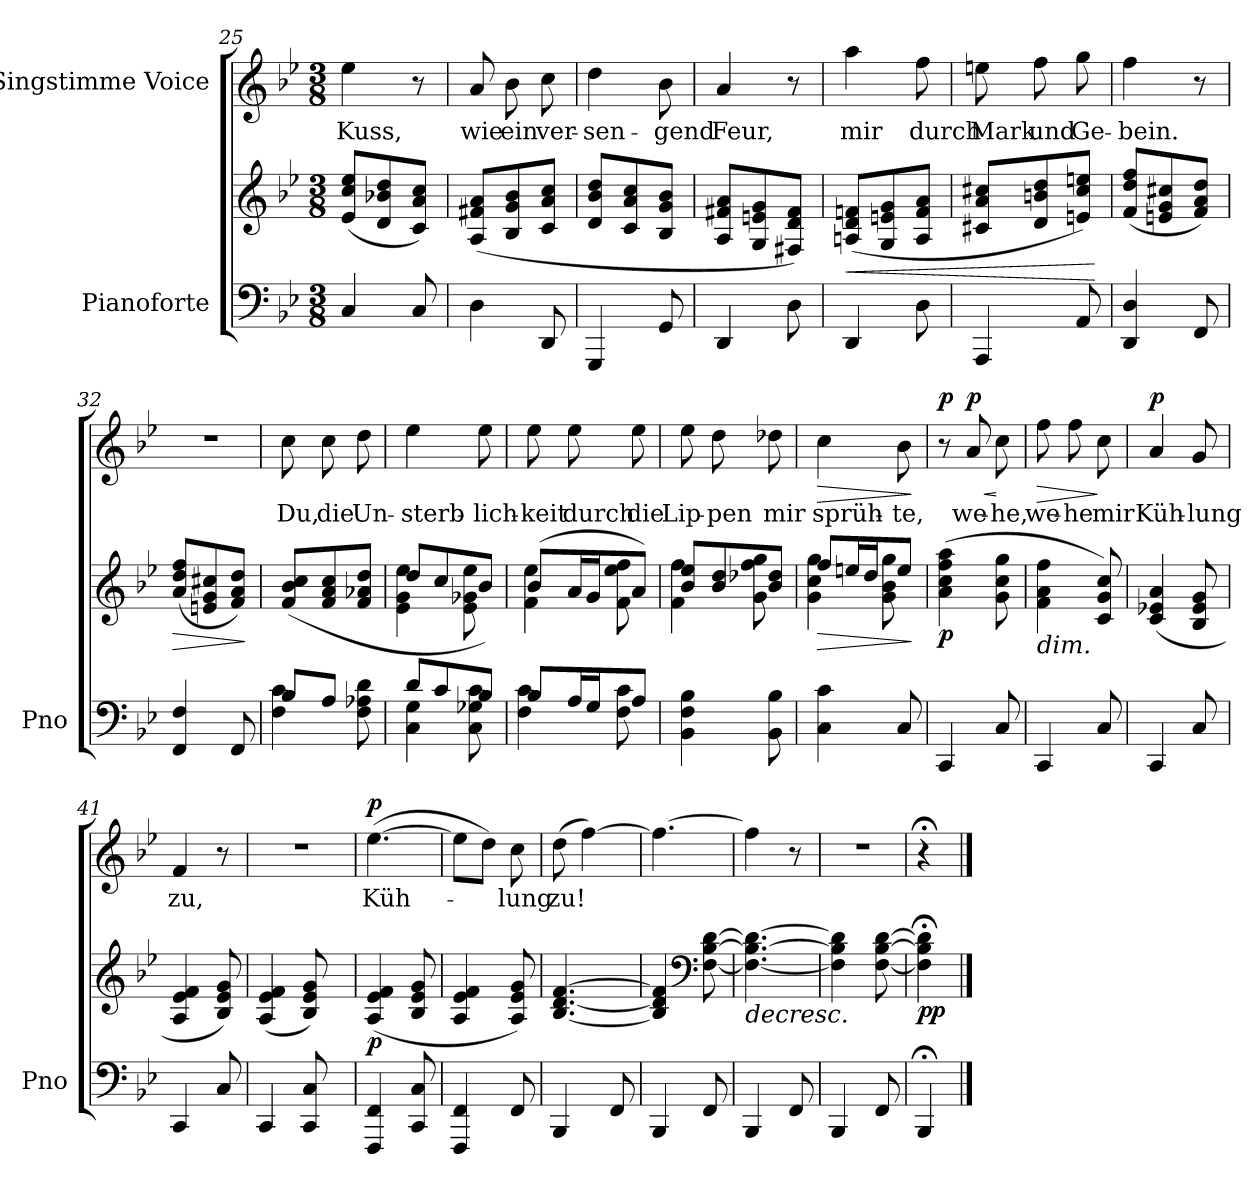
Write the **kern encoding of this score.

**kern	**kern	**dynam	**kern	**text	**dynam
*part2	*part2	*part2	*part1	*part1	*part1
*staff3	*staff2	*staff2/3	*staff1	*staff1	*staff1
*I"Pianoforte	*	*	*I"Singstimme Voice	*	*
*I'Pno	*	*	*	*	*
*clefF4	*clefG2	*	*clefG2	*	*
*k[b-e-]	*k[b-e-]	*	*k[b-e-]	*	*
*M3/8	*M3/8	*	*M3/8	*	*
=25	=25	=25	=25	=25	=25
!	!	!	!	!LO:LY:b	!
4C/	(<8e-/ 8cc/ 8ee-/L	.	4ee-\	Kuss,	.
.	8d/ 8b-X/ 8dd/	.	.	.	.
8C/	8c/ 8a/ 8cc/J)	.	8r	.	.
=26	=26	=26	=26	=26	=26
!	!	!	!	!LO:LY:b	!
4D\	(>8A/ 8f#X/ 8a/L	.	8a/	wie	.
!	!	!	!	!LO:LY:b	!
.	8B-/ 8g/ 8b-/	.	8b-\	ein	.
!	!	!	!	!LO:LY:b	!
8DD/	8c/ 8a/ 8cc/J	.	8cc\	ver-	.
=27	=27	=27	=27	=27	=27
!	!	!	!	!LO:LY:b	!
4GGG/	8d/ 8b-/ 8dd/L	.	4dd\	-sen-	.
.	8c/ 8a/ 8cc/	.	.	.	.
!	!	!	!	!LO:LY:b	!
8GG/	8B-/ 8g/ 8b-/J	.	8b-\	-gend	.
=28	=28	=28	=28	=28	=28
!	!	!	!	!LO:LY:b	!
4DD/	8A/ 8f#X/ 8a/L	.	4a/	Feur,	.
.	8G/ 8en/ 8g/	.	.	.	.
8D\	8F#X/ 8d/ 8f#/J)	.	8r	.	.
!!LO:LB:g=z
=29	=29	=29	=29	=29	=29
!	!	!LO:HP:b	!	!LO:LY:b	!
4DD/	(>8An/ 8d/ 8fn/L	<	4aa\	mir	.
.	8G/ 8en/ 8g/	.	.	.	.
!	!	!	!	!LO:LY:b	!
8D\	8A/ 8f/ 8a/J	.	8ff\	durch	.
=30	=30	=30	=30	=30	=30
!	!	!	!	!LO:LY:b	!
4AAA/	8c#X/ 8a/ 8cc#X/L	.	8een\	Mark	.
!	!	!	!	!LO:LY:b	!
.	8d/ 8bn/ 8dd/	.	8ff\	und	.
!	!	!	!	!LO:LY:b	!
8AA/	8en/ 8cc#/ 8een/J)	.	8gg\	Ge-	.
.	.	[	.	.	.
=31	=31	=31	=31	=31	=31
!	!	!	!	!LO:LY:b	!
4DD/ 4D/	(<8f/ 8dd/ 8ff/L	.	4ff\	-bein.	.
.	8en/ 8g/ 8cc#X/	.	.	.	.
8FF/	8f/ 8a/ 8dd/J)	.	8r	.	.
=32	=32	=32	=32	=32	=32
!	!	!LO:HP:b	!	!	!
4FF/ 4F/	(<8a/ 8dd/ 8ff/L	>	4.r	.	.
.	8en/ 8g/ 8cc#X/	.	.	.	.
8FF/	8f/ 8a/ 8dd/J)	.	.	.	.
.	.	]	.	.	.
=33	=33	=33	=33	=33	=33
*^	*	*	*	*	*
!	!	!	!LO:DY:b	!	!LO:LY:b	!
!	!	!	!LO:DY:n=1:b	!	!	!LO:DY:a
!	!	!	!	!	!	!LO:DY:n=1:a
!	!	!	!	!	!	!LO:DY:n=2:a
8B-/L	4F\ 4c\	(>8f/ 8b-/ 8cc/L	other-dynamics f	8cc\	Du,	other-dynamics f other-dynamics
!	!	!	!	!	!LO:LY:b	!
8A/J	.	8f/ 8a/ 8cc/	.	8cc\	die	.
!	!	!	!	!	!LO:LY:b	!
8F\ 8A-X\ 8d\	8ryy	8f/ 8a-X/ 8dd/J	.	8dd\	Un-	.
=34	=34	=34	=34	=34	=34	=34
*	*	*^	*	*	*	*
!	!	!	!	!	!	!LO:LY:b	!
8d/L	4C\ 4G\	8dd/L	4e-\ 4g\ 4ee-\	.	4ee-\	-sterb-	.
8c/	.	8cc/	.	.	.	.	.
!	!	!	!	!	!	!LO:LY:b	!
8B-/J	8C\ 8G-X\ 8c\	8b-/J)	8e-\ 8g-X\ 8ee-\	.	8ee-\	-lich-	.
!!LO:LB:g=z
=35	=35	=35	=35	=35	=35	=35	=35
!	!	!	!	!	!	!LO:LY:b	!
8B-/L	4F\ 4c\	(>8b-/L	4f\ 4ee-\	.	8ee-\	-keit	.
!	!	!	!	!	!	!LO:LY:b	!
16A/L	.	16a/L	.	.	8ee-\	durch	.
16G/J	.	16g/J	.	.	.	.	.
!	!	!	!	!	!	!LO:LY:b	!
8A/J	8F\ 8c\	8a/J)	8f\ 8ee-\ 8ff\	.	8ee-\	die	.
=36	=36	=36	=36	=36	=36	=36	=36
!	!	!	!	!	!	!LO:LY:b	!
*v	*v	*	*	*	*	*	*
4BB-\ 4F\ 4B-\	8b-/ 8ee-/L	4f\ 4ff\	.	8ee-\	Lip-	.
!	!	!	!	!	!LO:LY:b	!
.	8b-/ 8dd/	.	.	8dd\	-pen	.
!	!	!	!	!	!LO:LY:b	!
8BB-\ 8B-\	8b-/ 8dd-X/J	8g\ 8ff\ 8gg\	.	8dd-X\	mir	.
=37	=37	=37	=37	=37	=37	=37
!	!	!	!LO:HP:b	!	!LO:LY:b	!LO:HP:b
4C\ 4c\	8ff/L	4g\ 4cc\ 4gg\	>	4cc\	sprüh-	>
.	16een/L	.	.	.	.	.
.	16dd/J	.	.	.	.	.
!	!	!	!	!	!LO:LY:b	!
8C/	8ee/J	8g\ 8b-\ 8gg\	.	8b-\	-te,	.
*	*v	*v	*	*	*	*
.	.	]	.	.	]
=38	=38	=38	=38	=38	=38
!	!	!LO:DY:b	!	!	!LO:DY:a
4CC/	(>4a\ 4cc\ 4ff\ 4aa\	p	8r	.	p
!	!	!	!	!LO:LY:b	!LO:HP:b
!	!	!	!	!	!LO:DY:n=1:a
.	.	.	8a/	we-	< p
!	!	!	!	!LO:LY:b	!
8C/	8g\ 8cc\ 8gg\	.	8cc\	-he,	[
=39	=39	=39	=39	=39	=39
!	!LO:TX:b:i:t=dim.	!	!	!	!
!	!	!	!	!LO:LY:b	!LO:HP:b
4CC/	4f\ 4a\ 4ff\	.	8ff\	we-	>
!	!	!	!	!LO:LY:b	!
.	.	.	8ff\	-he	.
!	!	!	!	!LO:LY:b	!
8C/	8c/ 8g/ 8cc/)	.	8cc\	mir	]
=40	=40	=40	=40	=40	=40
!	!	!	!	!LO:LY:b	!LO:DY:a
4CC/	(>4c/ 4e-X/ 4a/	.	4a/	Küh-	p
!	!	!	!	!LO:LY:b	!
8C/	8B-/ 8e-/ 8g/	.	8g/	-lung	.
=41	=41	=41	=41	=41	=41
!	!	!	!	!LO:LY:b	!
4CC/	4A/ 4e-/ 4f/	.	4f/	zu,	.
8C/	8B-/ 8e-/ 8g/)	.	8r	.	.
!!LO:LB:g=z
=42	=42	=42	=42	=42	=42
4CC/	(>4A/ 4e-/ 4f/	.	4.r	.	.
8CC/ 8C/	8B-/ 8e-/ 8g/)	.	.	.	.
=43	=43	=43	=43	=43	=43
!	!	!LO:DY:b	!	!LO:LY:b	!LO:DY:a
4FFF/ 4FF/	(>4A/ 4e-/ 4f/	p	(>[4.ee-\	Küh-	p
8CC/ 8C/	8B-/ 8e-/ 8g/	.	.	.	.
=44	=44	=44	=44	=44	=44
4FFF/ 4FF/	4A/ 4e-/ 4f/	.	8ee-\L]	.	.
.	.	.	8dd\J)	.	.
!	!	!	!	!LO:LY:b	!
8FF/	8A/ 8e-/ 8g/)	.	8cc\	-lung	.
=45	=45	=45	=45	=45	=45
!	!	!	!	!LO:LY:b	!
4BBB-/	[4.B-/ [4.d/ [4.f/	.	(>8dd\	zu!	.
.	.	.	[4ff\)	.	.
8FF/	.	.	.	.	.
=46	=46	=46	=46	=46	=46
4BBB-/	4B-/] 4d/] 4f/]	.	4.ff\_	.	.
*	*clefF4	*	*	*	*
8FF/	[8F\ [8B-\ [8d\	.	.	.	.
=47	=47	=47	=47	=47	=47
*	*	*	*MM54	*	*
!	!	!LO:HP:b	!	!	!
4BBB-/	4.F\_ 4.B-\_ 4.d\_	>	4ff\]	.	.
8FF/	.	.	8r	.	.
=48	=48	=48	=48	=48	=48
*	*	*	*MM50	*	*
4BBB-/	4F\] 4B-\] 4d\]	.	4.r	.	.
8FF/	[8F\ [8B-\ [8d\	.	.	.	.
=49	=49	=49	=49	=49	=49
!	!	!LO:DY:b	!	!	!
4BBB-;/	4F\];< 4B-\];< 4d\];<	pp	4r;<	.	.
.	.	]	.	.	.
==	==	==	==	==	==
*-	*-	*-	*-	*-	*-
